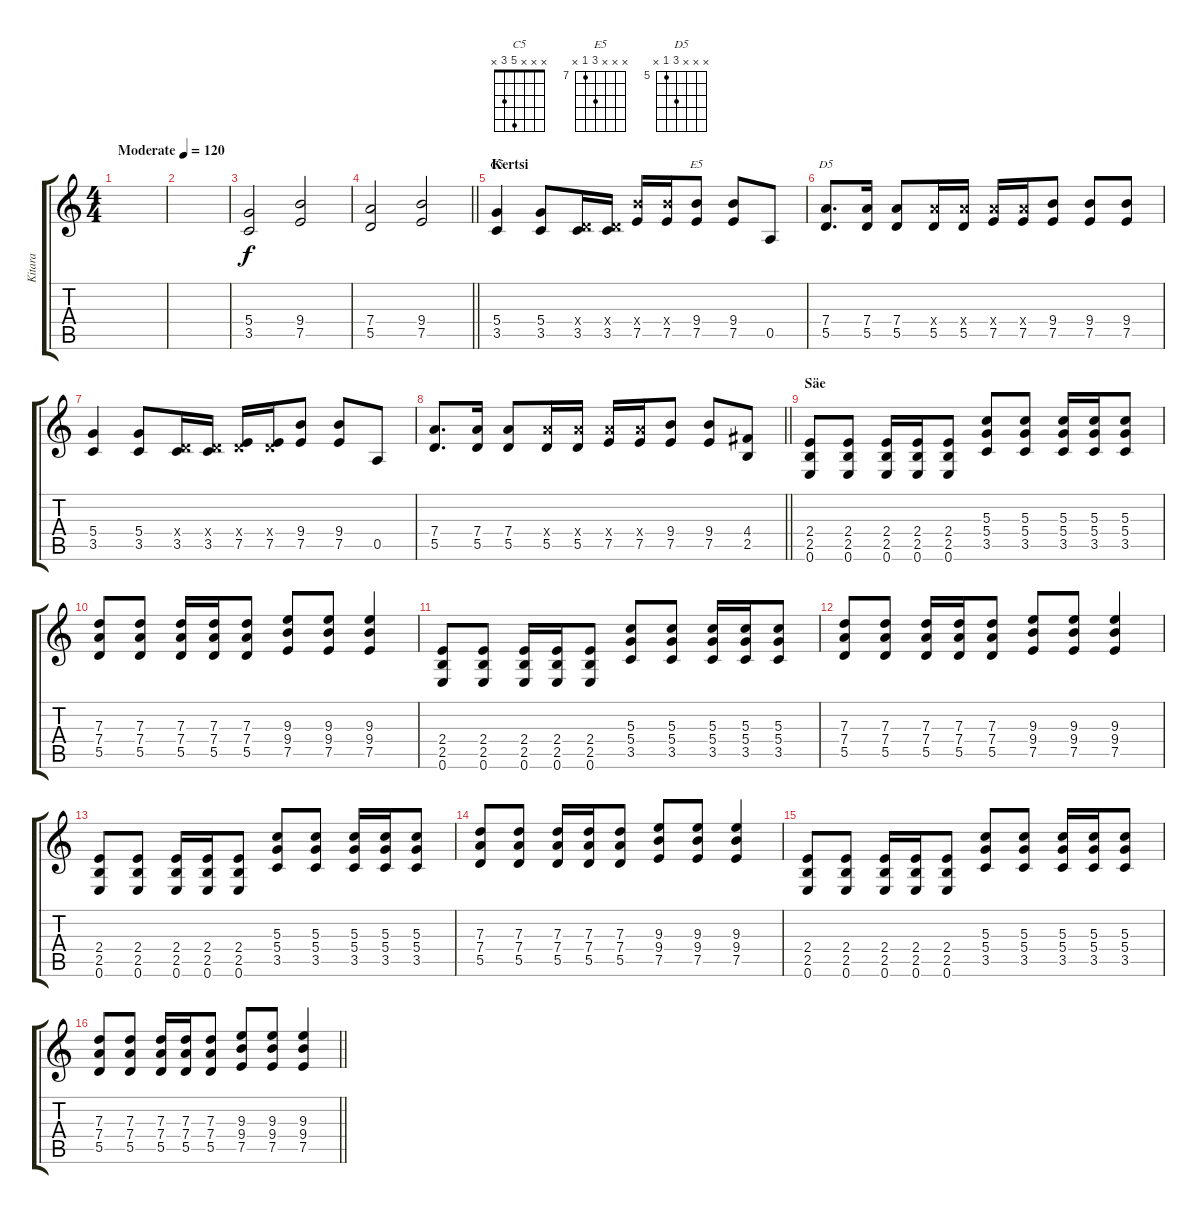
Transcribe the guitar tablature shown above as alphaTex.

\track ("Kitara" "Kitara") {instrument overdrivenguitar}
\staff {score tabs}
\tuning (E4 B3 G3 D3 A2 E2) {hide}
\chord ("C5" x x x 5 3 x)
\chord ("E5" x x x 9 7 x) {firstfret 7}
\chord ("D5" x x x 7 5 x) {firstfret 5}
\ts (4 4)
\tempo (120 "Moderate")
\clef g2
\ks c
|
|
(5.4 3.5).2 (9.4 7.5).2 |
\barLineRight lightlight
(7.4 5.5).2 (9.4 7.5).2 |
\section ("" "Kertsi")
(5.4 3.5).4{ch "C5"} (5.4 3.5).8 (0.4{x} 3.5).16 (0.4{x} 3.5).16 (9.4{x} 7.5).16 (9.4{x} 7.5).16 (9.4 7.5).8{ch "E5"} (9.4 7.5).8 0.5.8 |
(7.4 5.5).8{d ch "D5"} (7.4 5.5).16 (7.4 5.5).8 (7.4{x} 5.5).16 (7.4{x} 5.5).16 (7.4{x} 7.5).16 (7.4{x} 7.5).16 (9.4 7.5).8 (9.4 7.5).8 (9.4 7.5).8 |
(5.4 3.5).4 (5.4 3.5).8 (0.4{x} 3.5).16 (0.4{x} 3.5).16 (0.4{x} 7.5).16 (0.4{x} 7.5).16 (9.4 7.5).8 (9.4 7.5).8 0.5.8 |
\barLineRight lightlight
(7.4 5.5).8{d} (7.4 5.5).16 (7.4 5.5).8 (7.4{x} 5.5).16 (7.4{x} 5.5).16 (7.4{x} 7.5).16 (7.4{x} 7.5).16 (9.4 7.5).8 (9.4 7.5).8 (4.4 2.5).8 |
\section ("" "Säe")
(2.4 2.5 0.6).8 (2.4 2.5 0.6).8 (2.4 2.5 0.6).16 (2.4 2.5 0.6).16 (2.4 2.5 0.6).8 (5.3 5.4 3.5).8 (5.3 5.4 3.5).8 (5.3 5.4 3.5).16 (5.3 5.4 3.5).16 (5.3 5.4 3.5).8 |
(7.3 7.4 5.5).8 (7.3 7.4 5.5).8 (7.3 7.4 5.5).16 (7.3 7.4 5.5).16 (7.3 7.4 5.5).8 (9.3 9.4 7.5).8 (9.3 9.4 7.5).8 (9.3 9.4 7.5).4 |
(2.4 2.5 0.6).8 (2.4 2.5 0.6).8 (2.4 2.5 0.6).16 (2.4 2.5 0.6).16 (2.4 2.5 0.6).8 (5.3 5.4 3.5).8 (5.3 5.4 3.5).8 (5.3 5.4 3.5).16 (5.3 5.4 3.5).16 (5.3 5.4 3.5).8 |
(7.3 7.4 5.5).8 (7.3 7.4 5.5).8 (7.3 7.4 5.5).16 (7.3 7.4 5.5).16 (7.3 7.4 5.5).8 (9.3 9.4 7.5).8 (9.3 9.4 7.5).8 (9.3 9.4 7.5).4 |
(2.4 2.5 0.6).8 (2.4 2.5 0.6).8 (2.4 2.5 0.6).16 (2.4 2.5 0.6).16 (2.4 2.5 0.6).8 (5.3 5.4 3.5).8 (5.3 5.4 3.5).8 (5.3 5.4 3.5).16 (5.3 5.4 3.5).16 (5.3 5.4 3.5).8 |
(7.3 7.4 5.5).8 (7.3 7.4 5.5).8 (7.3 7.4 5.5).16 (7.3 7.4 5.5).16 (7.3 7.4 5.5).8 (9.3 9.4 7.5).8 (9.3 9.4 7.5).8 (9.3 9.4 7.5).4 |
(2.4 2.5 0.6).8 (2.4 2.5 0.6).8 (2.4 2.5 0.6).16 (2.4 2.5 0.6).16 (2.4 2.5 0.6).8 (5.3 5.4 3.5).8 (5.3 5.4 3.5).8 (5.3 5.4 3.5).16 (5.3 5.4 3.5).16 (5.3 5.4 3.5).8 |
\barLineRight lightlight
(7.3 7.4 5.5).8 (7.3 7.4 5.5).8 (7.3 7.4 5.5).16 (7.3 7.4 5.5).16 (7.3 7.4 5.5).8 (9.3 9.4 7.5).8 (9.3 9.4 7.5).8 (9.3 9.4 7.5).4
